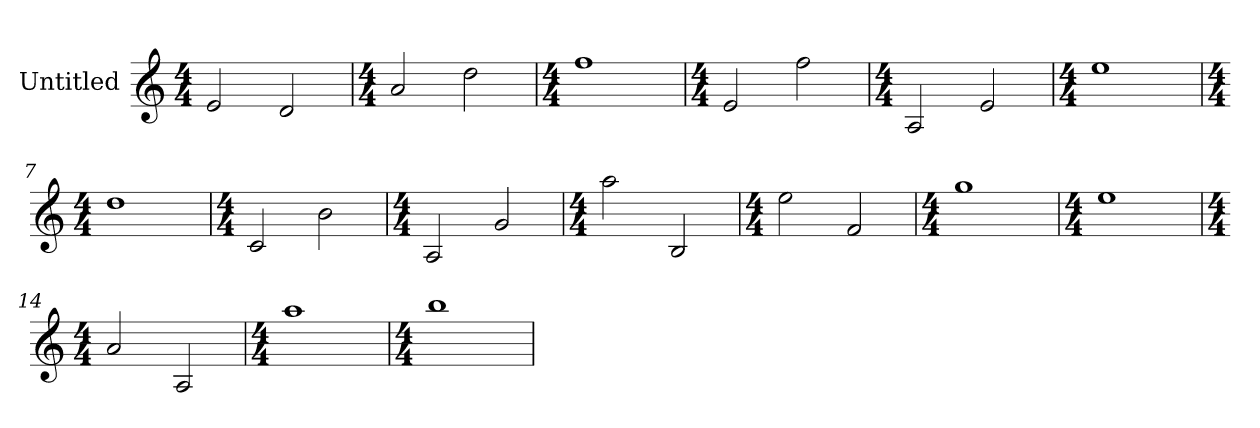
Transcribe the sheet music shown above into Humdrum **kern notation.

**kern
*part1
*staff1
*I"Untitled
*k[]
*C:
*M4/4
=1
2e
2d
=2
*k[]
*C:
*M4/4
2a
2dd
=3
*k[]
*C:
*M4/4
1ff
=4
*k[]
*C:
*M4/4
2e
2ff
=5
*k[]
*C:
*M4/4
2A
2e
=6
*k[]
*C:
*M4/4
1ee
=7
*k[]
*C:
*M4/4
1dd
=8
*k[]
*C:
*M4/4
2c
2b
=9
*k[]
*C:
*M4/4
2A
2g
=10
*k[]
*C:
*M4/4
2aa
2B
=11
*k[]
*C:
*M4/4
2ee
2f
=12
*k[]
*C:
*M4/4
1gg
=13
*k[]
*C:
*M4/4
1ee
=14
*k[]
*C:
*M4/4
2a
2A
=15
*k[]
*C:
*M4/4
1aa
=16
*k[]
*C:
*M4/4
1bb
=
*-
